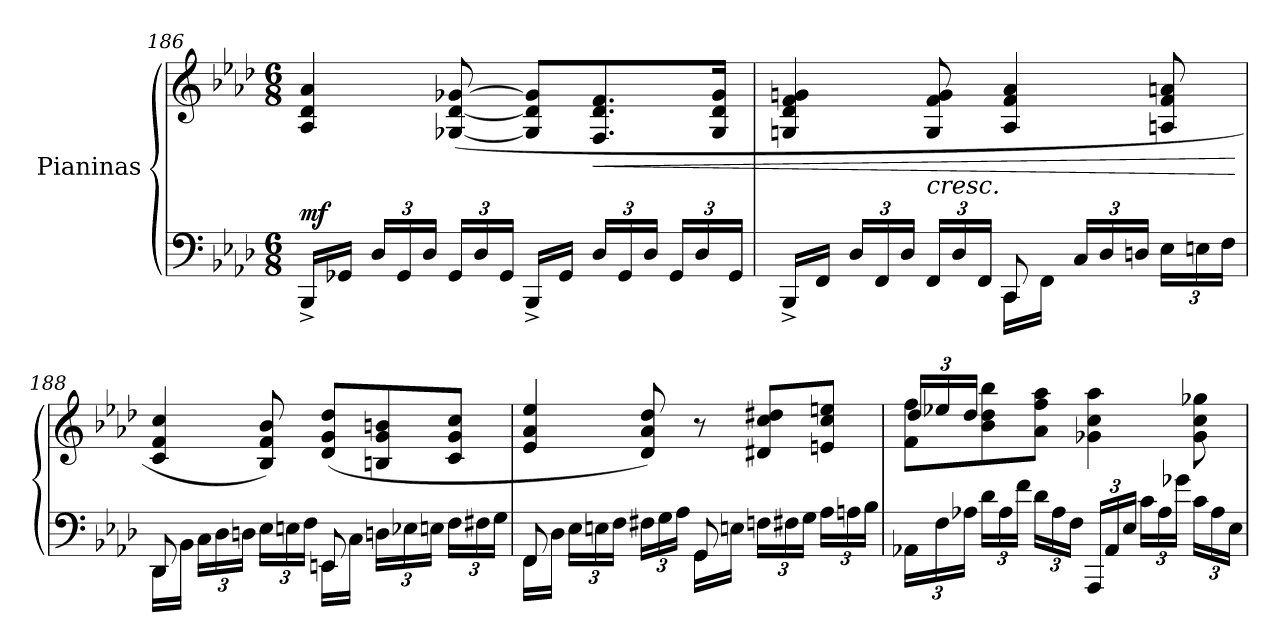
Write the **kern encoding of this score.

**kern	**kern	**dynam
*part1	*part1	*part1
*staff2	*staff1	*staff1/2
*I"Pianinas	*	*
*clefF4	*clefG2	*
*k[b-e-a-d-]	*k[b-e-a-d-]	*
*M6/8	*M6/8	*
=186	=186	=186
!	!	!LO:DY:a=2
16BBB-^/LL	4A-/ 4d-/ 4a-/	mf
16GG-X/JJ	.	.
*Xbrackettup	*	*
24D-/LL	.	.
24GG-/	.	.
24D-/JJ	.	.
24GG-/LL	(>[8G-X/ [8d-/ [8g-X/	.
24D-/	.	.
24GG-/JJ	.	.
16BBB-^/LL	8G-/] 8d-/] 8g-/]L	.
16GG-/JJ	.	.
!	!	!LO:HP:b
24D-/LL	8.F/ 8.d-/ 8.f/	<
24GG-/	.	.
24D-/JJ	.	.
24GG-/LL	.	.
24D-/	.	.
.	16G-/ 16d-/ 16g-/Jk	.
24GG-/JJ	.	.
!!LO:LB:g=z
=187	=187	=187
*^	*	*
16BBB-^/LL	4.ryy	4Gn/ 4d-/ 4f/ 4gn/	.
16FF/JJ	.	.	.
24D-/LL	.	.	.
24FF/	.	.	.
24D-/JJ	.	.	.
!	!	!LO:TX:b:i:t=cresc.	!
24FF/LL	.	8G/ 8f/ 8g/	.
24D-/	.	.	.
24FF/JJ	.	.	.
16CC\LL	8CC/	4A-/ 4f/ 4a-/	.
16FF\JJ	.	.	.
24C/LL	4ryy	.	.
24D-/	.	.	.
24Dn/JJ	.	.	.
24E-\LL	.	8An/ 8f/ 8an/	.
24En\	.	.	.
24F\JJ	.	.	.
*v	*v	*	*
.	.	[
=188	=188	=188
*^	*	*
16DD-\LL	8DD-/	4c/ 4f/ 4cc/	.
16BB-\JJ	.	.	.
24C\LL	4ryy	.	.
24D-\	.	.	.
24Dn\JJ	.	.	.
24E-\LL	.	8B-/ 8f/ 8b-/)	.
24En\	.	.	.
24F\JJ	.	.	.
16EEn\LL	8EE/	(>8d-/ 8g/ 8dd-/L	.
16C\JJ	.	.	.
24Dn\LL	4ryy	8Bn/ 8g/ 8bn/	.
24E-X\	.	.	.
24En\JJ	.	.	.
24F\LL	.	8c/ 8g/ 8cc/J	.
24F#X\	.	.	.
24G\JJ	.	.	.
!!LO:LB:g=z
=189	=189	=189	=189
16FF\LL	8FF/	4e-/ 4a-/ 4ee-/	.
16D-\JJ	.	.	.
24E-\LL	4ryy	.	.
24En\	.	.	.
24F\JJ	.	.	.
24F#X\LL	.	8d-/ 8a-/ 8dd-/)	.
24G\	.	.	.
24A-\JJ	.	.	.
16GG\LL	8GG/	8r	.
16En\JJ	.	.	.
24Fn\LL	4ryy	8d#X/ 8cc/ 8dd#X/L	.
24F#X\	.	.	.
24G\JJ	.	.	.
24A-\LL	.	8en/ 8cc/ 8een/J	.
24An\	.	.	.
24B-\JJ	.	.	.
*v	*v	*	*
=190	=190	=190
*	*^	*
*	*	*Xbrackettup	*
24AA-X\LL	8f\ 8ff\L	24dd-/LL	.
24F\	.	24ee-X/	.
24A-X\JJ	.	24dd-/JJ	.
24d-\LL	8b-\ 8dd-\ 8bb-\	2ryy	.
24A-\	.	.	.
24f\JJ	.	.	.
24d-\LL	8a-\ 8ff\ 8aa-\J	.	.
24A-\	.	.	.
24F\JJ	.	.	.
24AAA-/LL	4g-X\ 4cc\ 4aa-\	.	.
24AA-/	.	.	.
24E-/JJ	.	.	.
24c\LL	.	.	.
24A-\	.	.	.
24g-X\JJ	.	.	.
24c\LL	8g-\ 8cc\ 8gg-X\	8ryy	.
24A-\	.	.	.
24E-\JJ	.	.	.
*	*v	*v	*
=	=	=
*-	*-	*-
